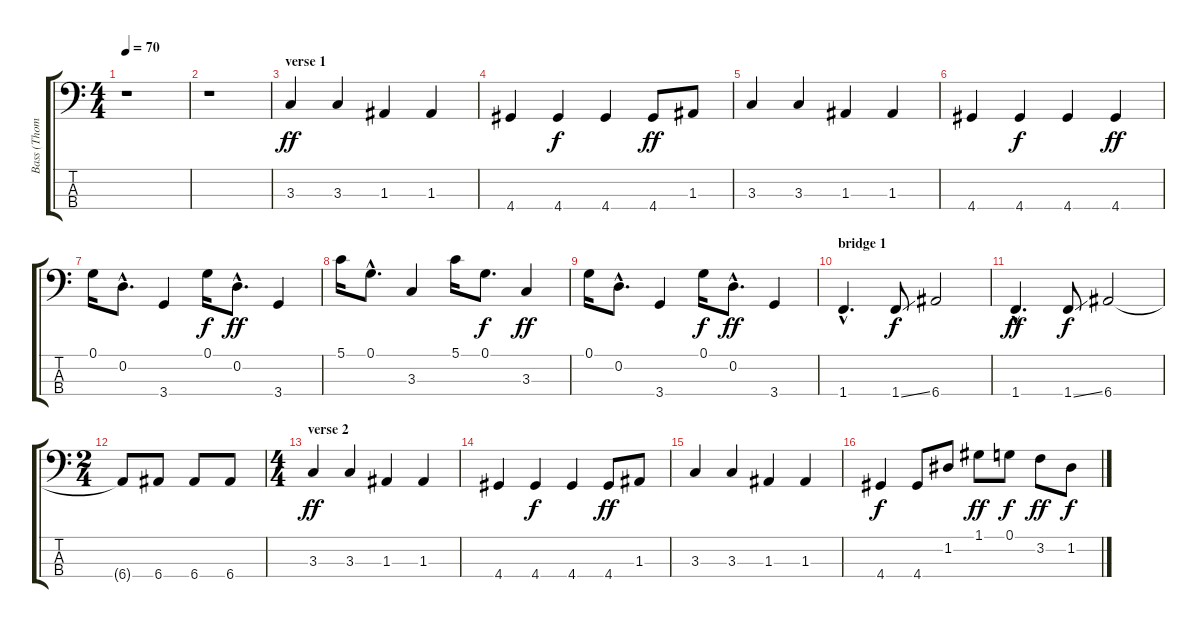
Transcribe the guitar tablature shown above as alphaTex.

\track ("Bass (Thompson)" "Bass (Thom") {instrument electricbasspick}
\staff {score tabs}
\tuning (G2 D2 A1 E1) {hide}
\ts (4 4)
\tempo 70
\clef f4
\ks c
r.1{dy ff instrument electricbasspick} |
r.1 |
\section ("" "verse 1")
3.3.4 3.3.4 1.3.4 1.3.4 |
4.4.4 4.4.4{dy f} 4.4.4 4.4.8{dy ff} 1.3.8 |
3.3.4 3.3.4 1.3.4 1.3.4 |
4.4.4 4.4.4{dy f} 4.4.4 4.4.4{dy ff} |
0.1.16 0.2{hac}.8{d} 3.4.4 0.1.16{dy f} 0.2{hac}.8{d dy ff} 3.4.4 |
5.1.16 0.1{hac}.8{d} 3.3.4 5.1.16 0.1.8{d dy f} 3.3.4{dy ff} |
0.1.16 0.2{hac}.8{d} 3.4.4 0.1.16{dy f} 0.2{hac}.8{d dy ff} 3.4.4 |
\section ("" "bridge 1")
1.4{hac}.4{d} 1.4{ss}.8{dy f} 6.4.2 |
1.4{hac}.4{d dy ff} 1.4{ss}.8{dy f} 6.4.2 |
\ts (2 4)
6.4{t}.8 6.4.8 6.4.8 6.4.8 |
\ts (4 4)
\section ("" "verse 2")
3.3.4{dy ff} 3.3.4 1.3.4 1.3.4 |
4.4.4 4.4.4{dy f} 4.4.4 4.4.8{dy ff} 1.3.8 |
3.3.4 3.3.4 1.3.4 1.3.4 |
4.4.4{dy f} 4.4.8 1.2.8 1.1.8{dy ff} 0.1.8{dy f} 3.2.8{dy ff} 1.2.8{dy f}
